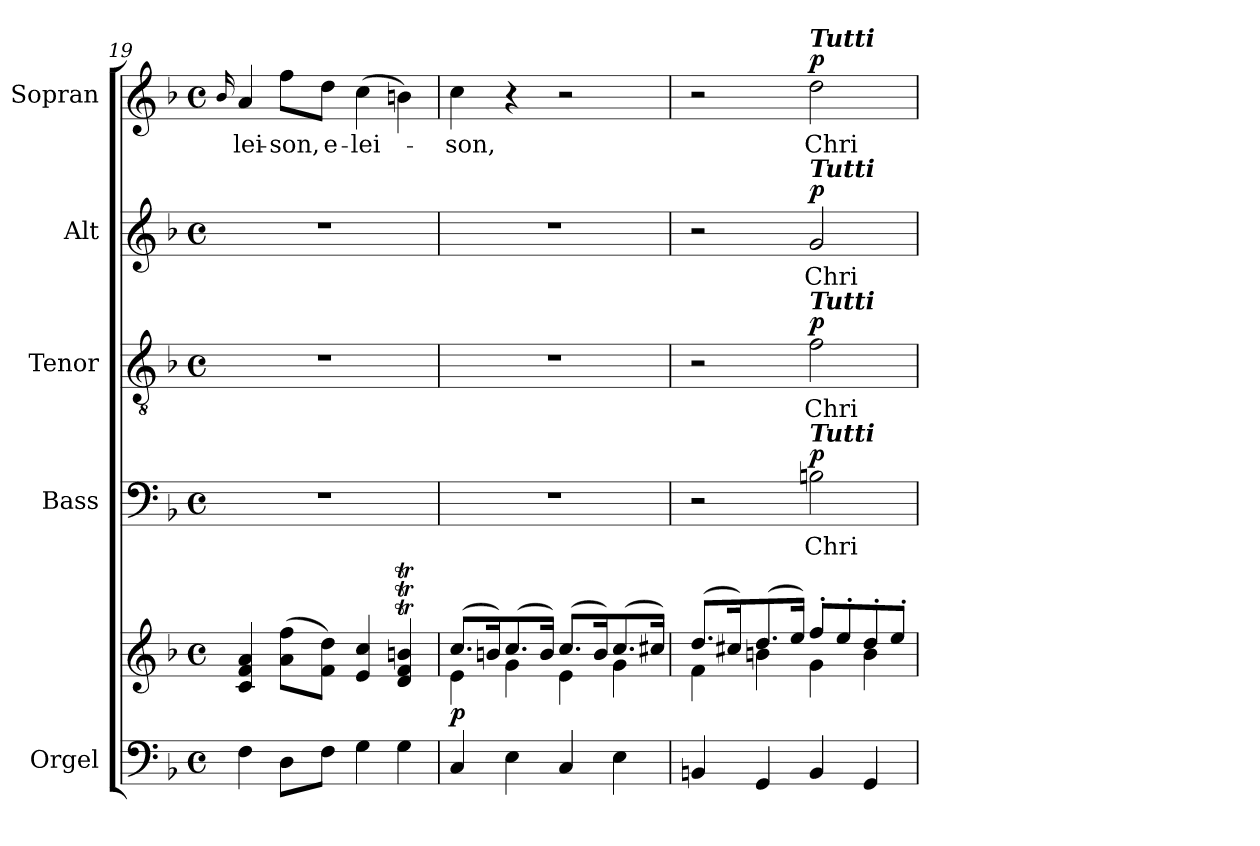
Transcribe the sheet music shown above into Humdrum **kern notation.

**kern	**kern	**dynam	**kern	**text	**dynam	**kern	**text	**dynam	**kern	**text	**dynam	**kern	**text	**dynam
*part5	*part5	*part5	*part4	*part4	*part4	*part3	*part3	*part3	*part2	*part2	*part2	*part1	*part1	*part1
*staff6	*staff5	*staff5/6	*staff4	*staff4	*staff4	*staff3	*staff3	*staff3	*staff2	*staff2	*staff2	*staff1	*staff1	*staff1
*I"Orgel	*	*	*I"Bass	*	*	*I"Tenor	*	*	*I"Alt	*	*	*I"Sopran	*	*
*I'Org.	*	*	*I'B.	*	*	*I'T.	*	*	*I'A.	*	*	*I'S.	*	*
*clefF4	*clefG2	*	*clefF4	*	*	*clefGv2	*	*	*clefG2	*	*	*clefG2	*	*
*k[b-]	*k[b-]	*	*k[b-]	*	*	*k[b-]	*	*	*k[b-]	*	*	*k[b-]	*	*
*F:	*F:	*	*F:	*	*	*F:	*	*	*F:	*	*	*F:	*	*
*M4/4	*M4/4	*	*M4/4	*	*	*M4/4	*	*	*M4/4	*	*	*M4/4	*	*
*met(c)	*met(c)	*	*met(c)	*	*	*met(c)	*	*	*met(c)	*	*	*met(c)	*	*
=19	=19	=19	=19	=19	=19	=19	=19	=19	=19	=19	=19	=19	=19	=19
.	.	.	.	.	.	.	.	.	.	.	.	16qqb-/	.	.
!	!	!	!	!	!	!	!	!	!	!	!	!	!LO:LY:b	!
4F\	4c/ 4f/ 4a/	.	1r	.	.	1r	.	.	1r	.	.	4a/	-lei-	.
!	!	!	!	!	!	!	!	!	!	!	!	!	!LO:LY:b	!
8D\L	(>8a\ 8ff\L	.	.	.	.	.	.	.	.	.	.	8ff\L	-son,	.
!	!	!	!	!	!	!	!	!	!	!	!	!	!LO:LY:b	!
8F\J	8f\ 8dd\J)	.	.	.	.	.	.	.	.	.	.	8dd\J	e-	.
!	!	!	!	!	!	!	!	!	!	!	!	!	!LO:LY:b	!
4G\	4e/ 4cc/	.	.	.	.	.	.	.	.	.	.	(>4cc\	-lei-	.
4G\	4d/T 4f/T 4bn/T	.	.	.	.	.	.	.	.	.	.	4bn\)	.	.
=20	=20	=20	=20	=20	=20	=20	=20	=20	=20	=20	=20	=20	=20	=20
*	*^	*	*	*	*	*	*	*	*	*	*	*	*	*
!	!	!	!LO:DY:b	!	!	!	!	!	!	!	!	!	!	!LO:LY:b	!
4C/	(>8.cc/L	4e\	p	1r	.	.	1r	.	.	1r	.	.	4cc\	-son,	.
.	16bn/k)	.	.	.	.	.	.	.	.	.	.	.	.	.	.
4E\	(>8.cc/	4g\	.	.	.	.	.	.	.	.	.	.	4r	.	.
.	16b/Jk)	.	.	.	.	.	.	.	.	.	.	.	.	.	.
4C/	(>8.cc/L	4e\	.	.	.	.	.	.	.	.	.	.	2r	.	.
.	16b/k)	.	.	.	.	.	.	.	.	.	.	.	.	.	.
4E\	(>8.cc/	4g\	.	.	.	.	.	.	.	.	.	.	.	.	.
.	16cc#X/Jk)	.	.	.	.	.	.	.	.	.	.	.	.	.	.
!!LO:PB:g=z
=21	=21	=21	=21	=21	=21	=21	=21	=21	=21	=21	=21	=21	=21	=21	=21
4BBn/	(>8.dd/L	4f\	.	2r	.	.	2r	.	.	2r	.	.	2r	.	.
.	16cc#X/k)	.	.	.	.	.	.	.	.	.	.	.	.	.	.
4GG/	(>8.dd/	4bn\	.	.	.	.	.	.	.	.	.	.	.	.	.
.	16ee/Jk)	.	.	.	.	.	.	.	.	.	.	.	.	.	.
!	!	!	!	!	!	!	!	!	!	!	!	!	!LO:TX:a:Bi:t=Tutti	!	!
!	!	!	!	!	!	!	!	!	!	!LO:TX:a:Bi:t=Tutti	!	!	!	!	!
!	!	!	!	!	!	!	!LO:TX:a:Bi:t=Tutti	!	!	!	!	!	!	!	!
!	!	!	!	!LO:TX:a:Bi:t=Tutti	!	!	!	!	!	!	!	!	!	!	!
!	!	!	!	!	!LO:LY:b	!LO:DY:a	!	!LO:LY:b	!LO:DY:a	!	!LO:LY:b	!LO:DY:a	!	!LO:LY:b	!LO:DY:a
4BB/	8ff'>/L	4g\	.	2Bn\	Chri-	p	2f\	Chri-	p	2g/	Chri-	p	2dd\	Chri-	p
.	8ee'>/	.	.	.	.	.	.	.	.	.	.	.	.	.	.
4GG/	8dd'>/	4b\	.	.	.	.	.	.	.	.	.	.	.	.	.
.	8ee'>/J	.	.	.	.	.	.	.	.	.	.	.	.	.	.
*	*v	*v	*	*	*	*	*	*	*	*	*	*	*	*	*
=	=	=	=	=	=	=	=	=	=	=	=	=	=	=
*-	*-	*-	*-	*-	*-	*-	*-	*-	*-	*-	*-	*-	*-	*-
